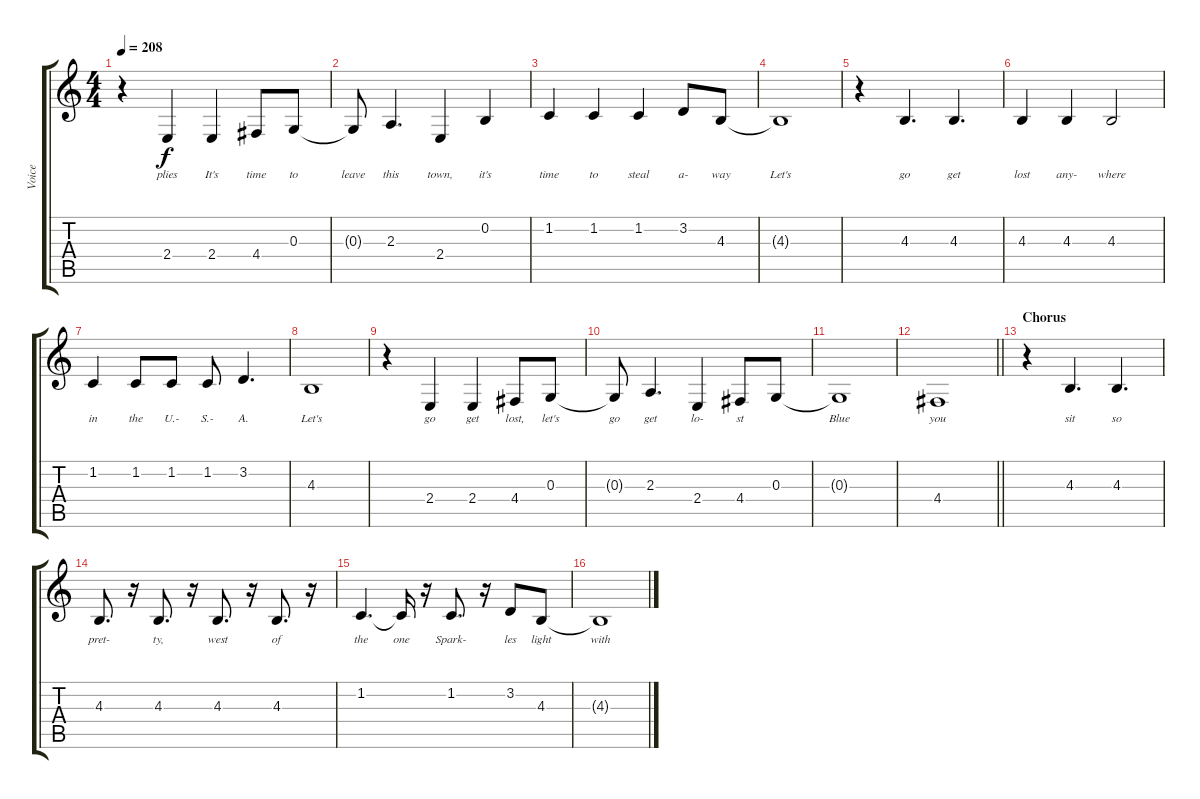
\track ("Voice" "Voice") {instrument sopranosax}
\staff {score tabs}
\tuning (E4 B3 G3 D3 A2 E2) {hide}
\ts (4 4)
\tempo 208
\clef g2
\ks c
r.4{dy f} 2.4.4{lyrics (0 "plies") lyrics (1 "") lyrics (2 "") lyrics (3 "") lyrics (4 "")} 2.4.4{lyrics (0 "It's") lyrics (1 "") lyrics (2 "") lyrics (3 "") lyrics (4 "")} 4.4.8{lyrics (0 "time") lyrics (1 "") lyrics (2 "") lyrics (3 "") lyrics (4 "")} 0.3.8{lyrics (0 "to") lyrics (1 "") lyrics (2 "") lyrics (3 "") lyrics (4 "")} |
0.3{t}.8{lyrics (0 "leave") lyrics (1 "") lyrics (2 "") lyrics (3 "") lyrics (4 "")} 2.3.4{d lyrics (0 "this") lyrics (1 "") lyrics (2 "") lyrics (3 "") lyrics (4 "")} 2.4.4{lyrics (0 "town,") lyrics (1 "") lyrics (2 "") lyrics (3 "") lyrics (4 "")} 0.2.4{lyrics (0 "it's") lyrics (1 "") lyrics (2 "") lyrics (3 "") lyrics (4 "")} |
1.2.4{lyrics (0 "time") lyrics (1 "") lyrics (2 "") lyrics (3 "") lyrics (4 "")} 1.2.4{lyrics (0 "to") lyrics (1 "") lyrics (2 "") lyrics (3 "") lyrics (4 "")} 1.2.4{lyrics (0 "steal") lyrics (1 "") lyrics (2 "") lyrics (3 "") lyrics (4 "")} 3.2.8{lyrics (0 "a-") lyrics (1 "") lyrics (2 "") lyrics (3 "") lyrics (4 "")} 4.3.8{lyrics (0 "way") lyrics (1 "") lyrics (2 "") lyrics (3 "") lyrics (4 "")} |
4.3{t}.1{lyrics (0 "Let's") lyrics (1 "") lyrics (2 "") lyrics (3 "") lyrics (4 "")} |
r.4 4.3.4{d lyrics (0 "go") lyrics (1 "") lyrics (2 "") lyrics (3 "") lyrics (4 "")} 4.3.4{d lyrics (0 "get") lyrics (1 "") lyrics (2 "") lyrics (3 "") lyrics (4 "")} |
4.3.4{lyrics (0 "lost") lyrics (1 "") lyrics (2 "") lyrics (3 "") lyrics (4 "")} 4.3.4{lyrics (0 "any-") lyrics (1 "") lyrics (2 "") lyrics (3 "") lyrics (4 "")} 4.3.2{lyrics (0 "where") lyrics (1 "") lyrics (2 "") lyrics (3 "") lyrics (4 "")} |
1.2.4{lyrics (0 "in") lyrics (1 "") lyrics (2 "") lyrics (3 "") lyrics (4 "")} 1.2.8{lyrics (0 "the") lyrics (1 "") lyrics (2 "") lyrics (3 "") lyrics (4 "")} 1.2.8{lyrics (0 "U.-") lyrics (1 "") lyrics (2 "") lyrics (3 "") lyrics (4 "")} 1.2.8{lyrics (0 "S.-") lyrics (1 "") lyrics (2 "") lyrics (3 "") lyrics (4 "")} 3.2.4{d lyrics (0 "A.") lyrics (1 "") lyrics (2 "") lyrics (3 "") lyrics (4 "")} |
4.3.1{lyrics (0 "Let's") lyrics (1 "") lyrics (2 "") lyrics (3 "") lyrics (4 "")} |
r.4 2.4.4{lyrics (0 "go") lyrics (1 "") lyrics (2 "") lyrics (3 "") lyrics (4 "")} 2.4.4{lyrics (0 "get") lyrics (1 "") lyrics (2 "") lyrics (3 "") lyrics (4 "")} 4.4.8{lyrics (0 "lost,") lyrics (1 "") lyrics (2 "") lyrics (3 "") lyrics (4 "")} 0.3.8{lyrics (0 "let's") lyrics (1 "") lyrics (2 "") lyrics (3 "") lyrics (4 "")} |
0.3{t}.8{lyrics (0 "go") lyrics (1 "") lyrics (2 "") lyrics (3 "") lyrics (4 "")} 2.3.4{d lyrics (0 "get") lyrics (1 "") lyrics (2 "") lyrics (3 "") lyrics (4 "")} 2.4.4{lyrics (0 "lo-") lyrics (1 "") lyrics (2 "") lyrics (3 "") lyrics (4 "")} 4.4.8{lyrics (0 "st") lyrics (1 "") lyrics (2 "") lyrics (3 "") lyrics (4 "")} 0.3.8{lyrics (0 "") lyrics (1 "") lyrics (2 "") lyrics (3 "") lyrics (4 "")} |
0.3{t}.1{lyrics (0 "Blue") lyrics (1 "") lyrics (2 "") lyrics (3 "") lyrics (4 "")} |
\barLineRight lightlight
4.4.1{lyrics (0 "you") lyrics (1 "") lyrics (2 "") lyrics (3 "") lyrics (4 "")} |
\section ("" "Chorus")
r.4 4.3.4{d lyrics (0 "sit") lyrics (1 "") lyrics (2 "") lyrics (3 "") lyrics (4 "")} 4.3.4{d lyrics (0 "so") lyrics (1 "") lyrics (2 "") lyrics (3 "") lyrics (4 "")} |
4.3.8{d lyrics (0 "pret-") lyrics (1 "") lyrics (2 "") lyrics (3 "") lyrics (4 "")} r.16 4.3.8{d lyrics (0 "ty,") lyrics (1 "") lyrics (2 "") lyrics (3 "") lyrics (4 "")} r.16 4.3.8{d lyrics (0 "west") lyrics (1 "") lyrics (2 "") lyrics (3 "") lyrics (4 "")} r.16 4.3.8{d lyrics (0 "of") lyrics (1 "") lyrics (2 "") lyrics (3 "") lyrics (4 "")} r.16 |
1.2.4{d lyrics (0 "the") lyrics (1 "") lyrics (2 "") lyrics (3 "") lyrics (4 "")} 1.2{t}.16{lyrics (0 "one") lyrics (1 "") lyrics (2 "") lyrics (3 "") lyrics (4 "")} r.16 1.2.8{d lyrics (0 "Spark-") lyrics (1 "") lyrics (2 "") lyrics (3 "") lyrics (4 "")} r.16 3.2.8{lyrics (0 "les") lyrics (1 "") lyrics (2 "") lyrics (3 "") lyrics (4 "")} 4.3.8{lyrics (0 "light") lyrics (1 "") lyrics (2 "") lyrics (3 "") lyrics (4 "")} |
4.3{t}.1{lyrics (0 "with") lyrics (1 "") lyrics (2 "") lyrics (3 "") lyrics (4 "")}
